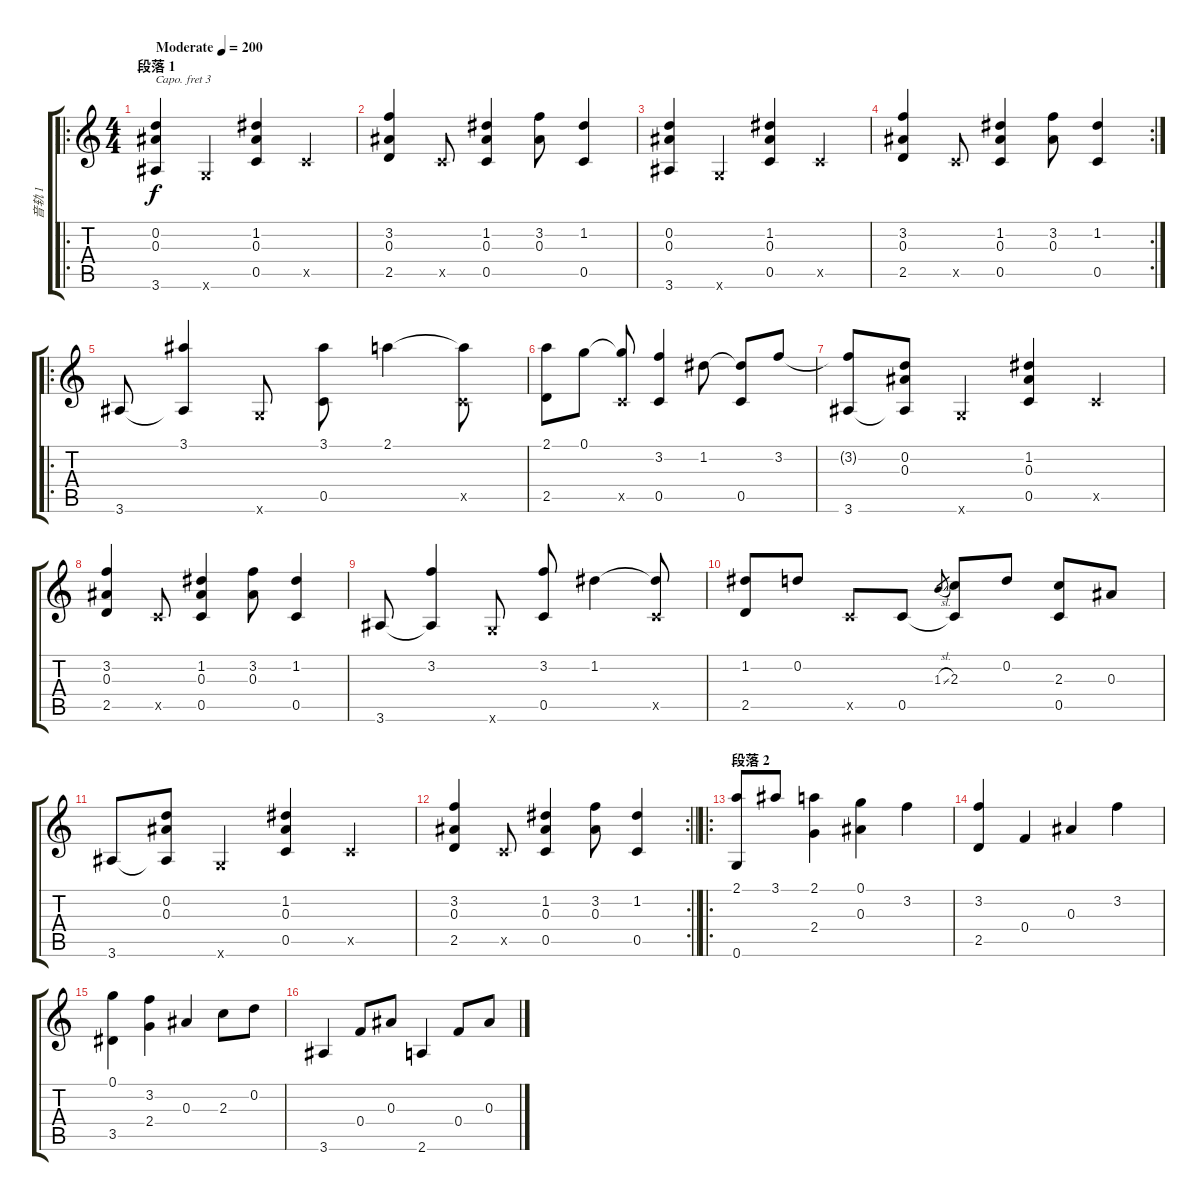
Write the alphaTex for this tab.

\track ("音轨 1" "音轨 1") {instrument acousticguitarsteel}
\staff {score tabs}
\capo 3
\tuning (E4 B3 G3 D3 A2 E2) {hide}
\ro
\ts (4 4)
\section ("" "段落 1")
\tempo (200 "Moderate")
\clef g2
\ks c
(0.2 0.3 3.6).4{dy f instrument acousticguitarsteel} 0.6{x}.4 (1.2 0.3 0.5).4 0.5{x}.4 |
(3.2 0.3 2.5).4 0.5{x}.8 (1.2 0.3 0.5).4 (3.2 0.3).8 (1.2 0.5).4 |
(0.2 0.3 3.6).4 0.6{x}.4 (1.2 0.3 0.5).4 0.5{x}.4 |
\rc 2
(3.2 0.3 2.5).4 0.5{x}.8 (1.2 0.3 0.5).4 (3.2 0.3).8 (1.2 0.5).4 |
\ro
3.6.8 (3.1 3.6{t}).4 0.6{x}.8 (3.1 0.5).8 2.1.4 (2.1{t} 0.5{x}).8 |
(2.1 2.5).8 0.1.8 (0.1{t} 0.5{x}).8 (3.2 0.5).4 1.2.8 (1.2{t} 0.5).8 3.2.8 |
(3.2{t} 3.6).8 (0.2 0.3 3.6{t}).8 0.6{x}.4 (1.2 0.3 0.5).4 0.5{x}.4 |
(3.2 0.3 2.5).4 0.5{x}.8 (1.2 0.3 0.5).4 (3.2 0.3).8 (1.2 0.5).4 |
3.6.8 (3.2 3.6{t}).4 0.6{x}.8 (3.2 0.5).8 1.2.4 (1.2{t} 0.5{x}).8 |
(1.2 2.5).8 0.2.8 0.5{x}.8 0.5.8 1.3{sl}.8{gr} (2.3 0.5{t}).8 0.2.8 (2.3 0.5).8 0.3.8 |
3.6.8 (0.2 0.3 3.6{t}).8 0.6{x}.4 (1.2 0.3 0.5).4 0.5{x}.4 |
\rc 2
\barLineRight lightlight
(3.2 0.3 2.5).4 0.5{x}.8 (1.2 0.3 0.5).4 (3.2 0.3).8 (1.2 0.5).4 |
\ro
\section ("" "段落 2")
(2.1 0.6).8 3.1.8 (2.1 2.4).4 (0.1 0.3).4 3.2.4 |
(3.2 2.5).4 0.4.4 0.3.4 3.2.4 |
(0.1 3.5).4 (3.2 2.4).4 0.3.4 2.3.8 0.2.8 |
3.6.4 0.4.8 0.3.8 2.6.4 0.4.8 0.3.8
